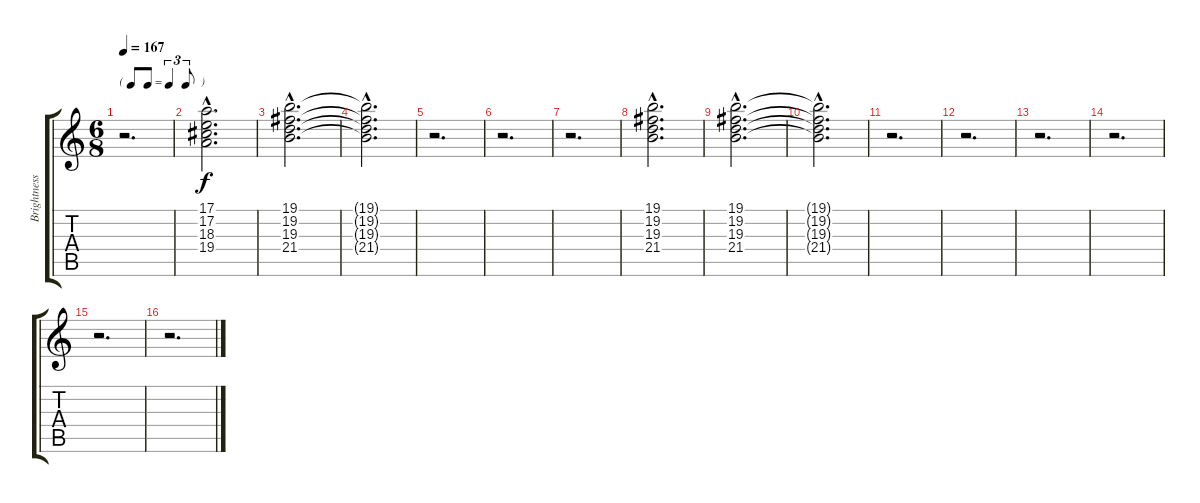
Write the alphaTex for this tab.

\track ("Brightness" "Brightness") {instrument fx5brightness}
\staff {score tabs}
\tuning (E4 B3 G3 D3 A2 E2) {hide}
\ts (6 8)
\tf triplet8th
\tempo 167
\clef g2
\ks c
r.2{d dy f} |
(17.1{hac} 17.2{hac} 18.3{hac} 19.4{hac}).2{d} |
(19.1{hac} 19.2{hac} 19.3{hac} 21.4{hac}).2{d} |
(19.1{hac t} 19.2{hac t} 19.3{hac t} 21.4{hac t}).2{d} |
r.2{d} |
r.2{d} |
r.2{d} |
(19.1{hac} 19.2{hac} 19.3{hac} 21.4{hac}).2{d} |
(19.1{hac} 19.2{hac} 19.3{hac} 21.4{hac}).2{d} |
(19.1{hac t} 19.2{hac t} 19.3{hac t} 21.4{hac t}).2{d} |
r.2{d} |
r.2{d} |
r.2{d} |
r.2{d} |
r.2{d} |
r.2{d}
